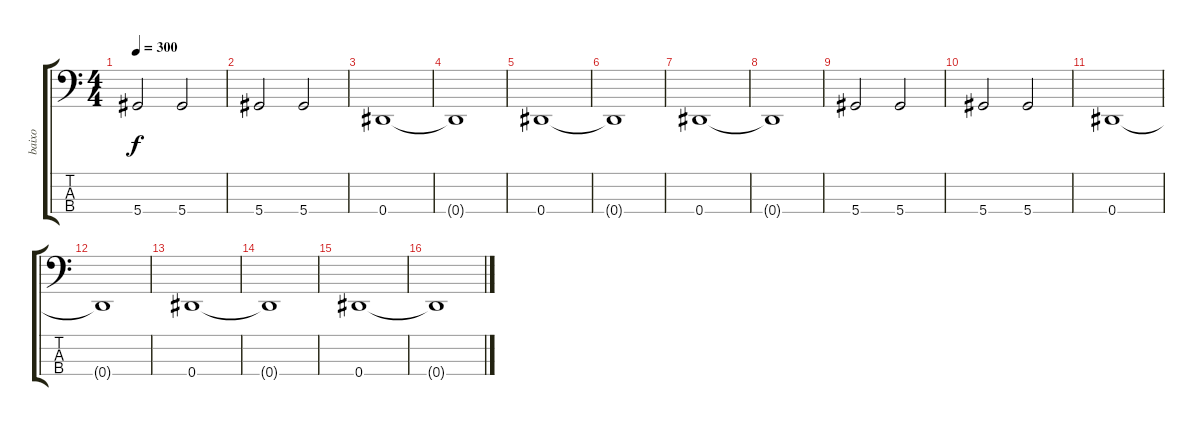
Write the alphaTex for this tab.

\track ("baixo" "baixo") {instrument electricbasspick}
\staff {score tabs}
\tuning (Gb2 Db2 Ab1 Eb1) {hide}
\ts (4 4)
\tempo 300
\clef f4
\ks c
5.4.2{dy f} 5.4.2 |
5.4.2 5.4.2 |
0.4.1 |
0.4{t}.1 |
0.4.1 |
0.4{t}.1 |
0.4.1 |
0.4{t}.1 |
5.4.2 5.4.2 |
5.4.2 5.4.2 |
0.4.1 |
0.4{t}.1 |
0.4.1 |
0.4{t}.1 |
0.4.1 |
0.4{t}.1
